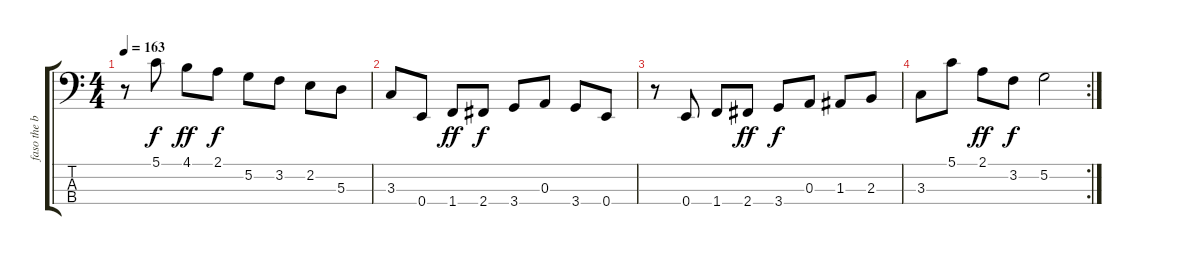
\track ("faso the best" "faso the b") {instrument electricbasspick}
\staff {score tabs}
\tuning (G2 D2 A1 E1) {hide}
\ts (4 4)
\tempo 163
\clef f4
\ks c
r.8{dy f} 5.1.8 4.1.8{dy ff} 2.1.8{dy f} 5.2.8 3.2.8 2.2.8 5.3.8 |
3.3.8 0.4.8 1.4.8{dy ff} 2.4.8{dy f} 3.4.8 0.3.8 3.4.8 0.4.8 |
r.8 0.4.8 1.4.8 2.4.8{dy ff} 3.4.8{dy f} 0.3.8 1.3.8 2.3.8 |
\rc 2
3.3.8 5.1.8 2.1.8{dy ff} 3.2.8{dy f} 5.2.2
